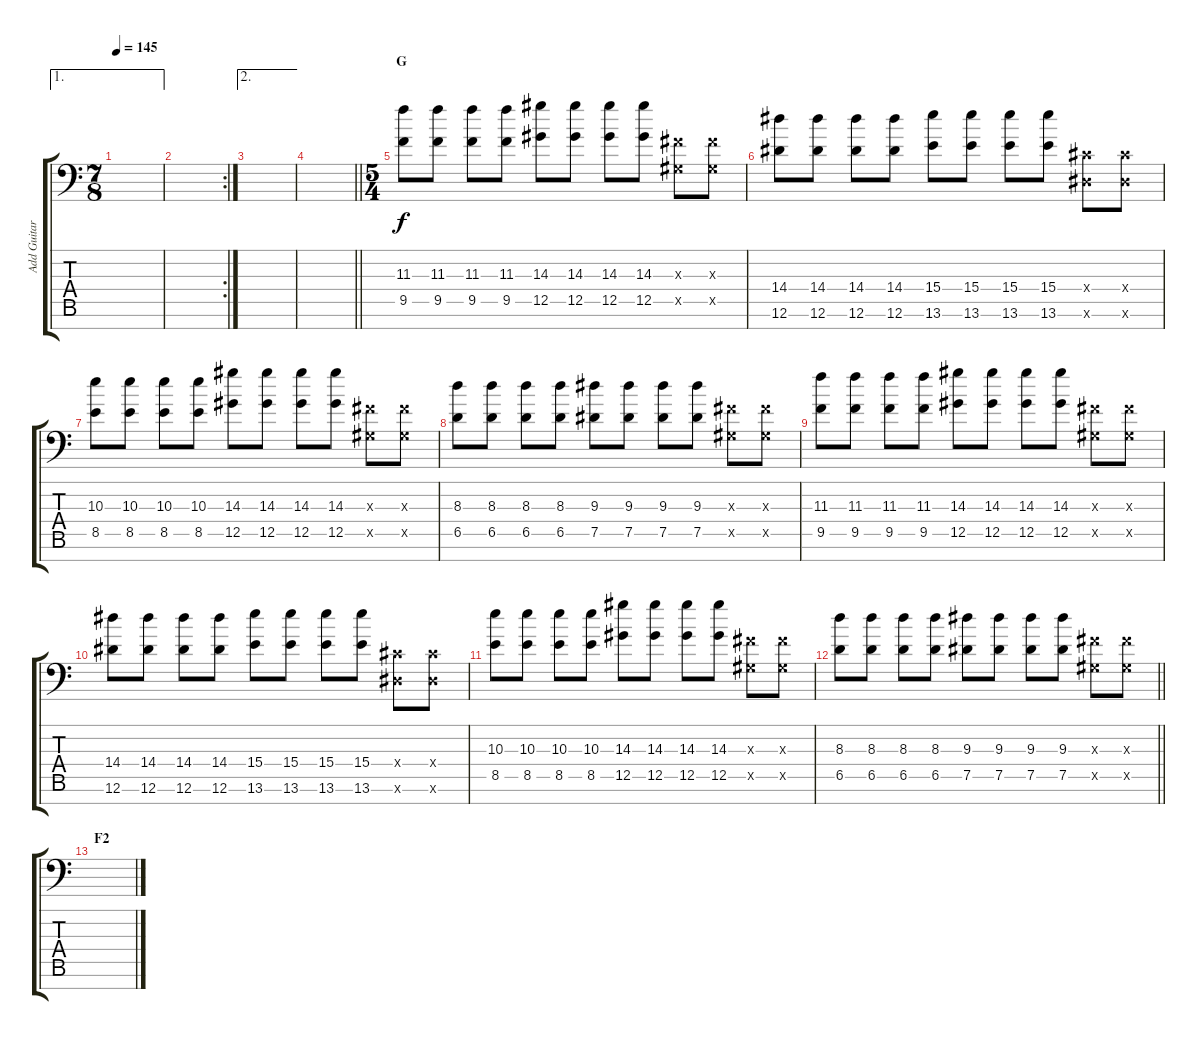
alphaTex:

\track ("Add Guitare" "Add Guitar") {instrument distortionguitar}
\staff {score tabs}
\tuning (Eb4 Bb3 Gb3 Db3 Ab2 Eb2 Bb1) {hide}
\ae 1
\ts (7 8)
\tempo 145
\clef f4
\ks c
|
\rc 2
|
\ae 2
|
\barLineRight lightlight
|
\ts (5 4)
\section ("" "G")
(11.3 9.5).8{volume 10 balance 2 instrument distortionguitar} (11.3 9.5).8 (11.3 9.5).8 (11.3 9.5).8 (14.3 12.5).8 (14.3 12.5).8 (14.3 12.5).8 (14.3 12.5).8 (0.3{x} 0.5{x}).8 (0.3{x} 0.5{x}).8 |
(14.4 12.6).8 (14.4 12.6).8 (14.4 12.6).8 (14.4 12.6).8 (15.4 13.6).8 (15.4 13.6).8 (15.4 13.6).8 (15.4 13.6).8 (0.4{x} 0.6{x}).8 (0.4{x} 0.6{x}).8 |
(10.3 8.5).8 (10.3 8.5).8 (10.3 8.5).8 (10.3 8.5).8 (14.3 12.5).8 (14.3 12.5).8 (14.3 12.5).8 (14.3 12.5).8 (0.3{x} 0.5{x}).8 (0.3{x} 0.5{x}).8 |
(8.3 6.5).8 (8.3 6.5).8 (8.3 6.5).8 (8.3 6.5).8 (9.3 7.5).8 (9.3 7.5).8 (9.3 7.5).8 (9.3 7.5).8 (0.3{x} 0.5{x}).8 (0.3{x} 0.5{x}).8 |
(11.3 9.5).8 (11.3 9.5).8 (11.3 9.5).8 (11.3 9.5).8 (14.3 12.5).8 (14.3 12.5).8 (14.3 12.5).8 (14.3 12.5).8 (0.3{x} 0.5{x}).8 (0.3{x} 0.5{x}).8 |
(14.4 12.6).8 (14.4 12.6).8 (14.4 12.6).8 (14.4 12.6).8 (15.4 13.6).8 (15.4 13.6).8 (15.4 13.6).8 (15.4 13.6).8 (0.4{x} 0.6{x}).8 (0.4{x} 0.6{x}).8 |
(10.3 8.5).8 (10.3 8.5).8 (10.3 8.5).8 (10.3 8.5).8 (14.3 12.5).8 (14.3 12.5).8 (14.3 12.5).8 (14.3 12.5).8 (0.3{x} 0.5{x}).8 (0.3{x} 0.5{x}).8 |
\barLineRight lightlight
(8.3 6.5).8 (8.3 6.5).8 (8.3 6.5).8 (8.3 6.5).8 (9.3 7.5).8 (9.3 7.5).8 (9.3 7.5).8 (9.3 7.5).8 (0.3{x} 0.5{x}).8 (0.3{x} 0.5{x}).8 |
\section ("" "F2")
